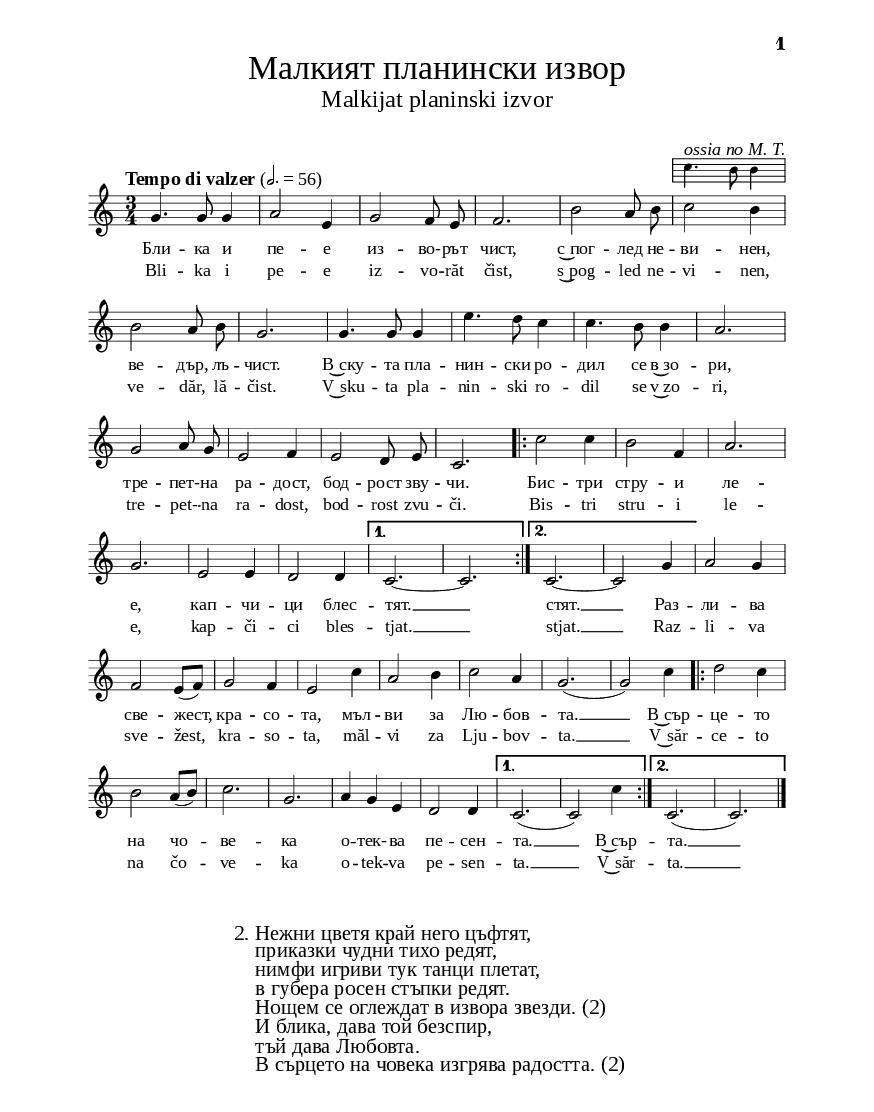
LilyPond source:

\version "2.24.3"

% include paper part and global functions
\include "include/globals.ily"

\bookpart {
  \label #'ref165
  \tocItem \markup "Малкият планински извор – Malkijat planinski izvor"
  \include "include/bookpart-paper.ily"
  \score {
    \include "include/score-layout.ily"

    \new Staff = main \relative  c'{
      \clef treble
      \key c \major
      \time 3/4
      \tempoFunc "Tempo di valzer" 2. "56"
      \autoBeamOff
      g'4. g8 g4 | % 2
      a2 e4 | % 3
      g2 f8 e8 | % 4
      f2. | % 5
      b2 a8  b8 | % 6
      <<
        { c2  b4 }
        \new Staff \with {
          \override VerticalAxisGroup.default-staff-staff-spacing =
          #'((basic-distance . 5.5)
             (padding . -10))
          \remove "Time_signature_engraver"
          alignAboveContext = #"main"
          fontSize = #-1.5
          \override StaffSymbol.staff-space = #(magstep -2)
          \override StaffSymbol.thickness = #(magstep -2)
          firstClef = ##f
        }
        {\autoBeamOff c4. ^\markup { \large \italic "ossia по М. Т." } b8 b4}
      >>
      \break | % 7
      b2 a8  b8 | % 8
      g2. | % 9
      g4. g8 g4 |
      e'4.  d8  c4 | % 11
      c4.  b8  b4 | % 12
      a2. \break | % 13
      g2 a8 g8 | % 14
      e2 f4 | % 15
      e2 d8 e8 | % 16
      c2. \repeat volta 2 {
        | % 17
        c'2  c4 | % 18
        b2 f4  | % 19
        a2. \break |
        g2. | % 21
        e2 e4 | % 22
        d2 d4
      }
      \alternative {
        {
          | % 23
          c2. ~ | % 24
          c2.
        }
        {
          | % 25
          c2. ~ | % 26
          c2 g'4
        }
      }
      a2 g4 \break | % 28
      f2 e8 ([ f8] ) | % 29
      g2 f4 |
      e2  c'4 | % 31
      a2  b4 | % 32
      c2 a4 | % 33
      g2. ( | % 34
      g2 )  c4
      \repeat volta 2 {
        | % 35
        d2  c4 \break | % 36
        b2 a8 [(  b8 )] | % 37
        c2. | % 38
        g2. | % 39
        a4 g4 e4 |
        d2 d4
      }

      \alternative {
        {
          | % 41
          c2. ( | % 42
          c2 )  c'4
        }
        {
          | % 43
          c,2. ( | % 44
          c2. )
        }
      }
      \bar "|."
    }

    \addlyrics {
      Бли -- ка и пе -- е из -- "во-" --
      рът чист, с~пог -- лед не -- ви --
      нен, ве -- дър, лъ -- чист. В~ску --
      та пла -- нин -- ски ро -- дил се
      в~зо -- ри, тре -- "пет-" -- на ра --
      дост, бод -- рост зву -- чи. Бис --
      три стру -- и ле -- е, кап -- чи --
      ци блес -- тят. __   стят. __   Раз --
      ли -- ва све -- жест,  кра -- со
      -- та, мъл -- ви за Лю -- бов -- та. __
      В~сър -- це -- то на чо -- ве
      -- ка о -- "тек-" -- ва пе -- сен -- та. __
      В~сър -- та. __

    }

    \addlyrics {
      Bli -- ka i pe -- e iz -- vo --
      răt čist, s~pog -- led ne -- vi --
      nen, ve -- dăr, lă -- čist. V~sku --
      ta pla -- nin -- ski ro -- dil se
      v~zo -- ri, tre -- "pet-" -- na ra --
      dost, bod -- rost zvu -- či. Bis --
      tri stru -- i le -- e, kap -- či --
      ci bles -- tjat. __   stjat. __   Raz --
      li -- va sve -- žest,  kra -- so
      -- ta, măl -- vi za Lju -- bov -- ta. __
      V~săr -- ce -- to na čo -- ve
      -- ka o -- tek -- va pe -- sen -- ta. __
      V~săr -- ta. __

    }
    \header {
      title = \titleFunc "Малкият планински извор" "Malkijat planinski izvor"
    }

    \midi{}

  } % score
  %\markup \dc-two "D.C." "con repitione"

  \markup \vspace #2

  \markup \abs-fontsize #10 {
    \hspace #20
    \override #`(baseline-skip . ,bgCoupletBaselineSkip) % affects space between column lines
    \column {
      \line {   2. Нежни цветя край него цъфтят, }
      \line {   "   "  приказки чудни тихо редят,  }
      \line {   "   " нимфи игриви тук танци плетат, }
      \line {   "   "  в губера росен стъпки редят. }
      \line {   "   "  Нощем се оглеждат в извора звезди. (2)}
      \line {   "   "  И блика, дава  той безспир, }
      \line {   "   " тъй дава Любовта. }
      \line {   "   "   В сърцето на човека изгрява радостта. (2)}
    }
  } % markup
  \pageBreak
  \markup \abs-fontsize #10 {
    \hspace #20
    \override #`(baseline-skip . ,bgCoupletBaselineSkip) % affects space between column lines
    \column {
      \line {   2. Nežni cvetja kraj nego căftjat, }
      \line {   "   "  prikazki čudni tiho redjat,  }
      \line {   "   " nimfi igrivi tuk tanci pletat, }
      \line {   "   "  v gubera rosen stăpki redjat. }
      \line {   "   "  Noštem se ogleždat v izvora  zvezdi. (2)}
      \line {   "   "  I blika, dava  toj bezspir, tăj dava Ljubovta. }
      \line {   "   "   V sărceto na čoveka izgrjava radostta. (2)}
    } %column
  } % markup

  \markup \vspace #3
  % include foreign translation(s) of the song
  \version "2.24.3"

\markup \fill-line { \fontsize #deTitleFontSize "Die kleine Bergquelle" }

\markup \null
\markup \null
\markup \abs-fontsize #10 {
   \hspace #15
  \override #`(baseline-skip . ,deCoupletBaselineSkip)

  \column {

 \line { 1.  Die reine Quelle sprudelt und singt}

\line {   "   "mit einem unschuldigen, munteren, hellen Blick.}

\line {   "   "Im Schoss des Gebirges in der Morgenröte geboren,}

\line {   "   "bebende Freude, Munterkeit erklingt. }

\line {   "   "Klare Rinnsale singen, ihre Tropfen funkeln. }

\line {   "   "Klare Rinnsale singen, ihre Tropfen funkeln.  }

\line {   "   "Sie verbreitet Frische und Schönheit}

 \line {   "   "Sie flüstert von der Liebe. }

\line {   "   "Im Herzen des Menschen hallt das Lied wider.}

\line { " "}

\line { 2. Zarte Blumen blühen um sie herum,}

\line {   "   "sie erzählen leise von wunderbaren Märchen.}

 \line {   "   "Spielerische Nymphen stricken hier Tänze,}

\line {   "   "auf einem taubedeckten Teppich schwingen Schritte. }

\line {   "   "Nachts spiegeln sich die Sterne in der Quelle.}

\line {   "   "Und sie sprudelt und gibt unaufhörlich.}

\line {   "   "So gibt die Liebe. }

\line {   "   "In den Herzen der Menschen geht die Freude auf. }

\line {   "   "In den Herzen der Menschen geht die Freude auf.}
  }
}



} % bookpart
